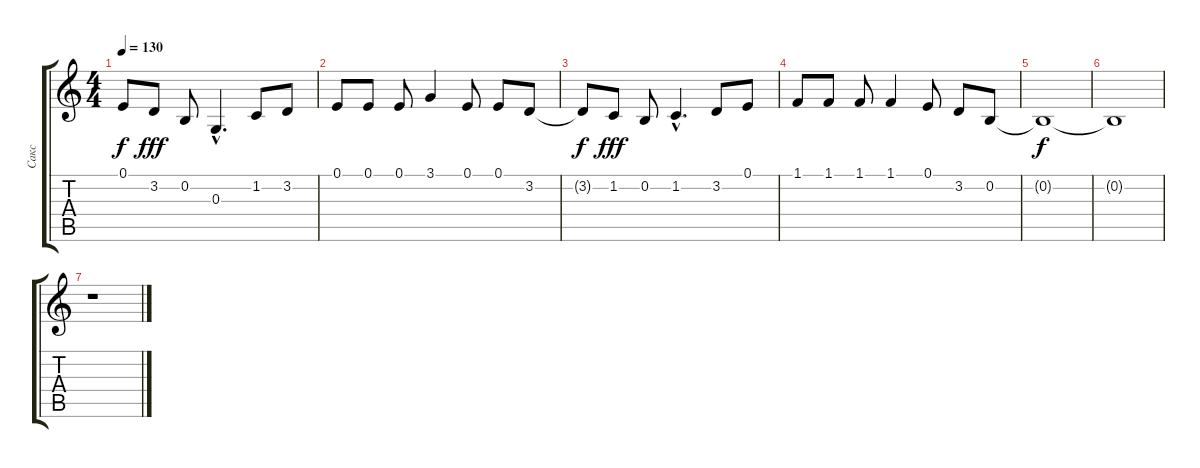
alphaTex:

\track ("Сакс" "Сакс") {instrument baritonesax}
\staff {score tabs}
\tuning (E4 B3 G3 D3 A2 E2) {hide}
\ts (4 4)
\tempo 130
\clef g2
\ks c
0.1{t}.8{dy f} 3.2.8{dy fff} 0.2.8 0.3{hac}.4{d} 1.2.8 3.2.8 |
0.1.8 0.1.8 0.1.8 3.1.4 0.1.8 0.1.8 3.2.8 |
3.2{t}.8{dy f} 1.2.8{dy fff} 0.2.8 1.2{hac}.4{d} 3.2.8 0.1.8 |
1.1.8 1.1.8 1.1.8 1.1.4 0.1.8 3.2.8 0.2.8 |
0.2{t}.1{dy f} |
0.2{t}.1 |
r.1
